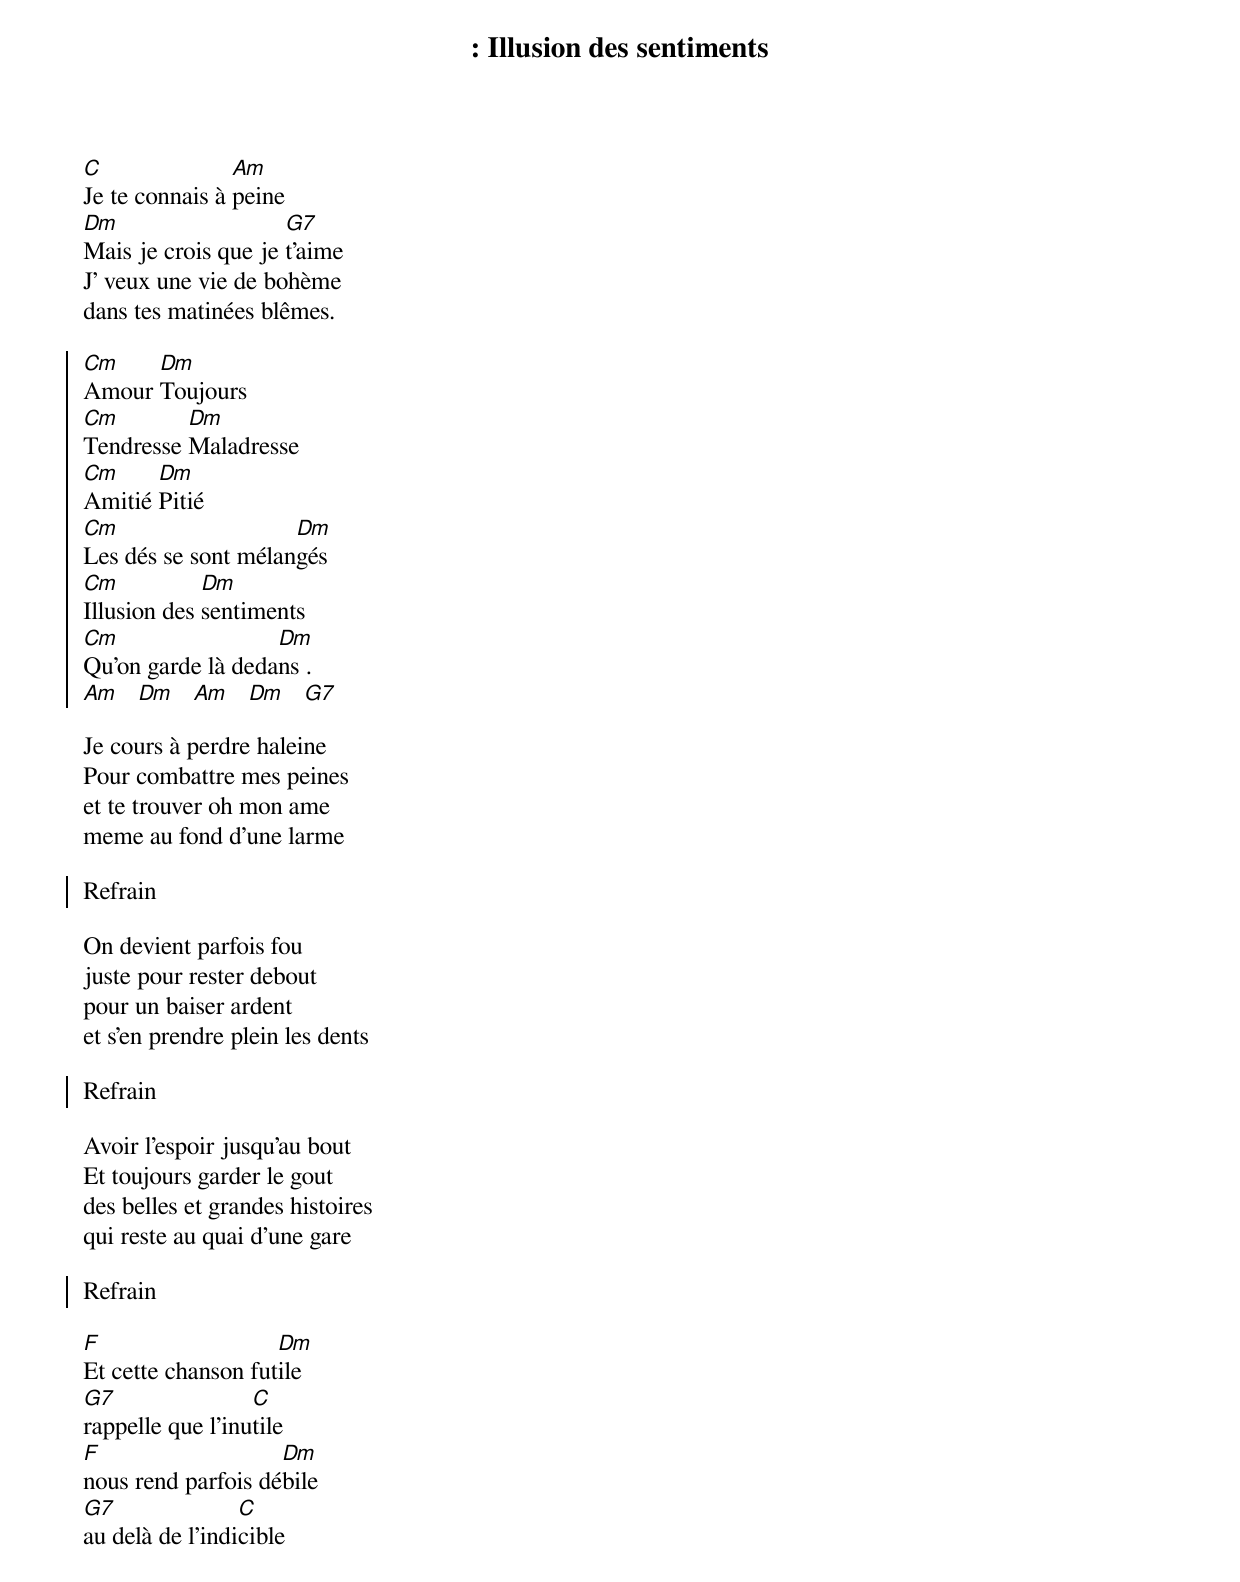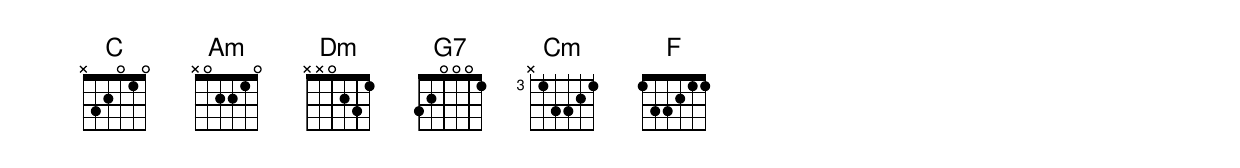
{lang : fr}
{columns :  2}
{title : Illusion des sentiments}
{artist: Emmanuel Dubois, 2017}

[C]Je te connais à [Am]peine
[Dm]Mais je crois que je [G7]t'aime
J' veux une vie de bohème
dans tes matinées blêmes.

{start_of_chorus}
[Cm]Amour [Dm]Toujours
[Cm]Tendresse [Dm]Maladresse
[Cm]Amitié [Dm]Pitié
[Cm]Les dés se sont mélan[Dm]gés
[Cm]Illusion des [Dm]sentiments
[Cm]Qu'on garde là deda[Dm]ns .
[Am]   [Dm]   [Am]   [Dm]   [G7]
{end_of_chorus}

Je cours à perdre haleine
Pour combattre mes peines
et te trouver oh mon ame
meme au fond d'une larme

{start_of_chorus}
Refrain
{end_of_chorus}

On devient parfois fou
juste pour rester debout
pour un baiser ardent
et s'en prendre plein les dents

{start_of_chorus}
Refrain
{end_of_chorus}

Avoir l'espoir jusqu'au bout
Et toujours garder le gout
des belles et grandes histoires
qui reste au quai d'une gare

{start_of_chorus}
Refrain
{end_of_chorus}

[F]Et cette chanson fut[Dm]ile
[G7]rappelle que l'inu[C]tile
[F]nous rend parfois dé[Dm]bile
[G7]au delà de l'indi[C]cible
